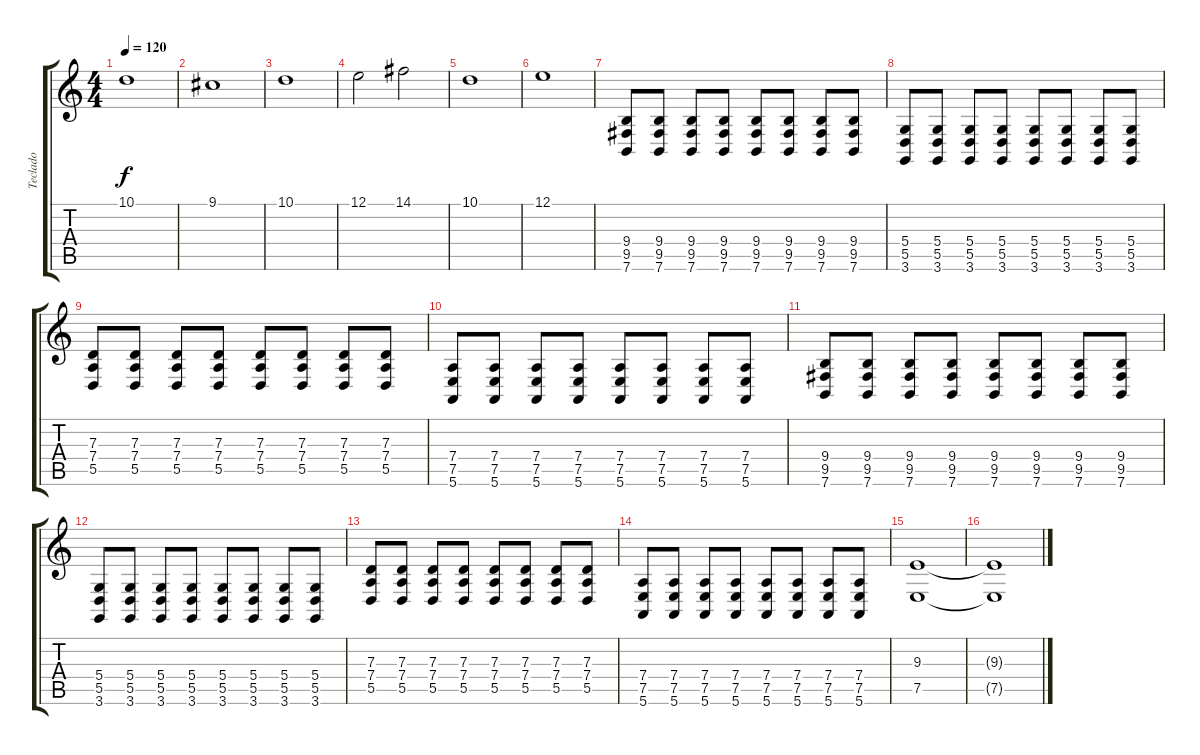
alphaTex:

\track ("Teclado" "Teclado") {instrument stringensemble2}
\staff {score tabs}
\tuning (E4 B3 G3 D3 A2 E2) {hide}
\ts (4 4)
\tempo 120
\clef g2
\ks c
10.1.1{dy f} |
9.1.1 |
10.1.1 |
12.1.2 14.1.2 |
10.1.1 |
12.1.1 |
(9.4 9.5 7.6).8{volume 11 instrument electricgrandpiano} (9.4 9.5 7.6).8 (9.4 9.5 7.6).8 (9.4 9.5 7.6).8 (9.4 9.5 7.6).8 (9.4 9.5 7.6).8 (9.4 9.5 7.6).8 (9.4 9.5 7.6).8 |
(5.4 5.5 3.6).8 (5.4 5.5 3.6).8 (5.4 5.5 3.6).8 (5.4 5.5 3.6).8 (5.4 5.5 3.6).8 (5.4 5.5 3.6).8 (5.4 5.5 3.6).8 (5.4 5.5 3.6).8 |
(7.3 7.4 5.5).8 (7.3 7.4 5.5).8 (7.3 7.4 5.5).8 (7.3 7.4 5.5).8 (7.3 7.4 5.5).8 (7.3 7.4 5.5).8 (7.3 7.4 5.5).8 (7.3 7.4 5.5).8 |
(7.4 7.5 5.6).8 (7.4 7.5 5.6).8 (7.4 7.5 5.6).8 (7.4 7.5 5.6).8 (7.4 7.5 5.6).8 (7.4 7.5 5.6).8 (7.4 7.5 5.6).8 (7.4 7.5 5.6).8 |
(9.4 9.5 7.6).8 (9.4 9.5 7.6).8 (9.4 9.5 7.6).8 (9.4 9.5 7.6).8 (9.4 9.5 7.6).8 (9.4 9.5 7.6).8 (9.4 9.5 7.6).8 (9.4 9.5 7.6).8 |
(5.4 5.5 3.6).8 (5.4 5.5 3.6).8 (5.4 5.5 3.6).8 (5.4 5.5 3.6).8 (5.4 5.5 3.6).8 (5.4 5.5 3.6).8 (5.4 5.5 3.6).8 (5.4 5.5 3.6).8 |
(7.3 7.4 5.5).8 (7.3 7.4 5.5).8 (7.3 7.4 5.5).8 (7.3 7.4 5.5).8 (7.3 7.4 5.5).8 (7.3 7.4 5.5).8 (7.3 7.4 5.5).8 (7.3 7.4 5.5).8 |
(7.4 7.5 5.6).8 (7.4 7.5 5.6).8 (7.4 7.5 5.6).8 (7.4 7.5 5.6).8 (7.4 7.5 5.6).8 (7.4 7.5 5.6).8 (7.4 7.5 5.6).8 (7.4 7.5 5.6).8 |
(9.3 7.5).1{volume 7 instrument stringensemble2} |
(9.3{t} 7.5{t}).1
